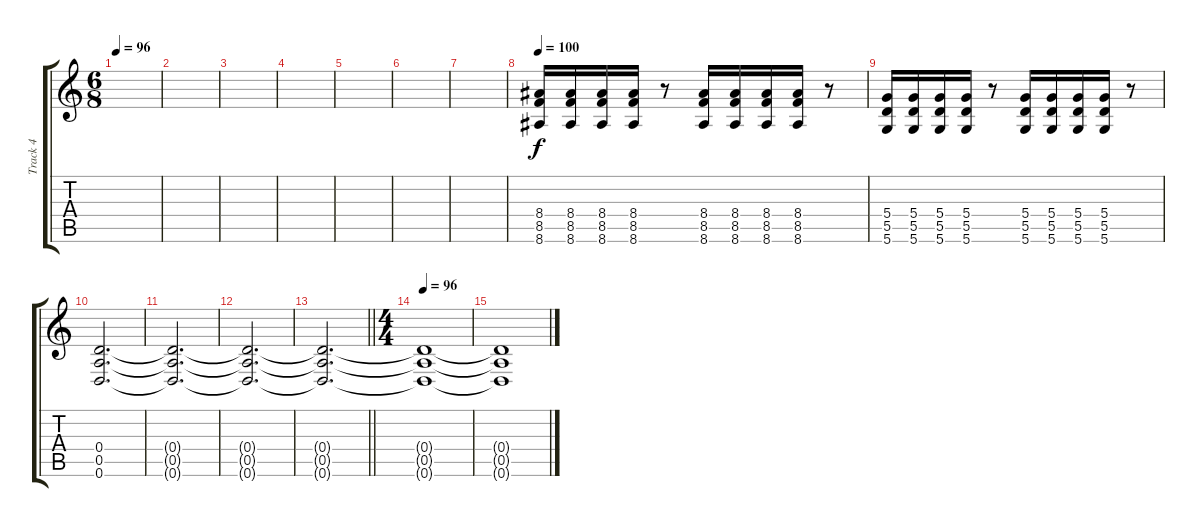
\track ("Track 4" "Track 4") {instrument distortionguitar}
\staff {score tabs}
\tuning (E4 B3 G3 D3 A2 D2) {hide}
\ts (6 8)
\tempo 96
\clef g2
\ks c
|
|
|
|
|
|
|
\tempo 100
(8.4 8.5 8.6).16 (8.4 8.5 8.6).16 (8.4 8.5 8.6).16 (8.4 8.5 8.6).16 r.8 (8.4 8.5 8.6).16 (8.4 8.5 8.6).16 (8.4 8.5 8.6).16 (8.4 8.5 8.6).16 r.8 |
(5.4 5.5 5.6).16 (5.4 5.5 5.6).16 (5.4 5.5 5.6).16 (5.4 5.5 5.6).16 r.8 (5.4 5.5 5.6).16 (5.4 5.5 5.6).16 (5.4 5.5 5.6).16 (5.4 5.5 5.6).16 r.8 |
(0.4 0.5 0.6).2{d} |
(0.4{t} 0.5{t} 0.6{t}).2{d volume 0} |
(0.4{t} 0.5{t} 0.6{t}).2{d} |
\barLineRight lightlight
(0.4{t} 0.5{t} 0.6{t}).2{d} |
\ts (4 4)
\tempo 96
(0.4{t} 0.5{t} 0.6{t}).1 |
(0.4{t} 0.5{t} 0.6{t}).1
